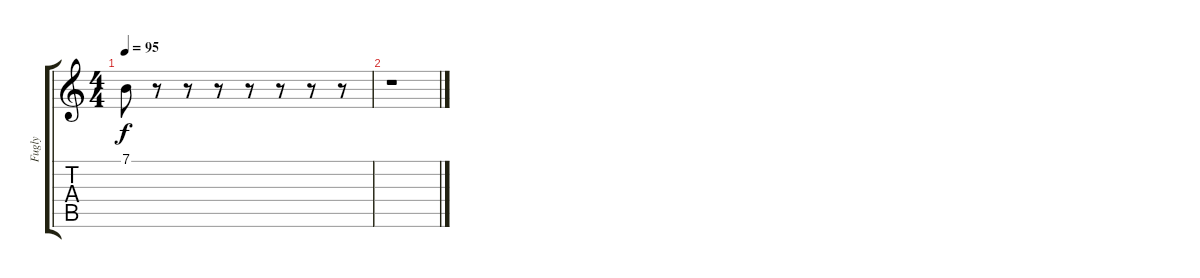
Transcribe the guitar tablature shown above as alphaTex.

\track ("Fugly" "Fugly") {instrument fiddle}
\staff {score tabs}
\tuning (E4 B3 G3 D3 A2 E2) {hide}
\ts (4 4)
\tempo 95
\clef g2
\ks c
7.1.8{dy f} r.8 r.8 r.8 r.8 r.8 r.8 r.8 |
r.1
